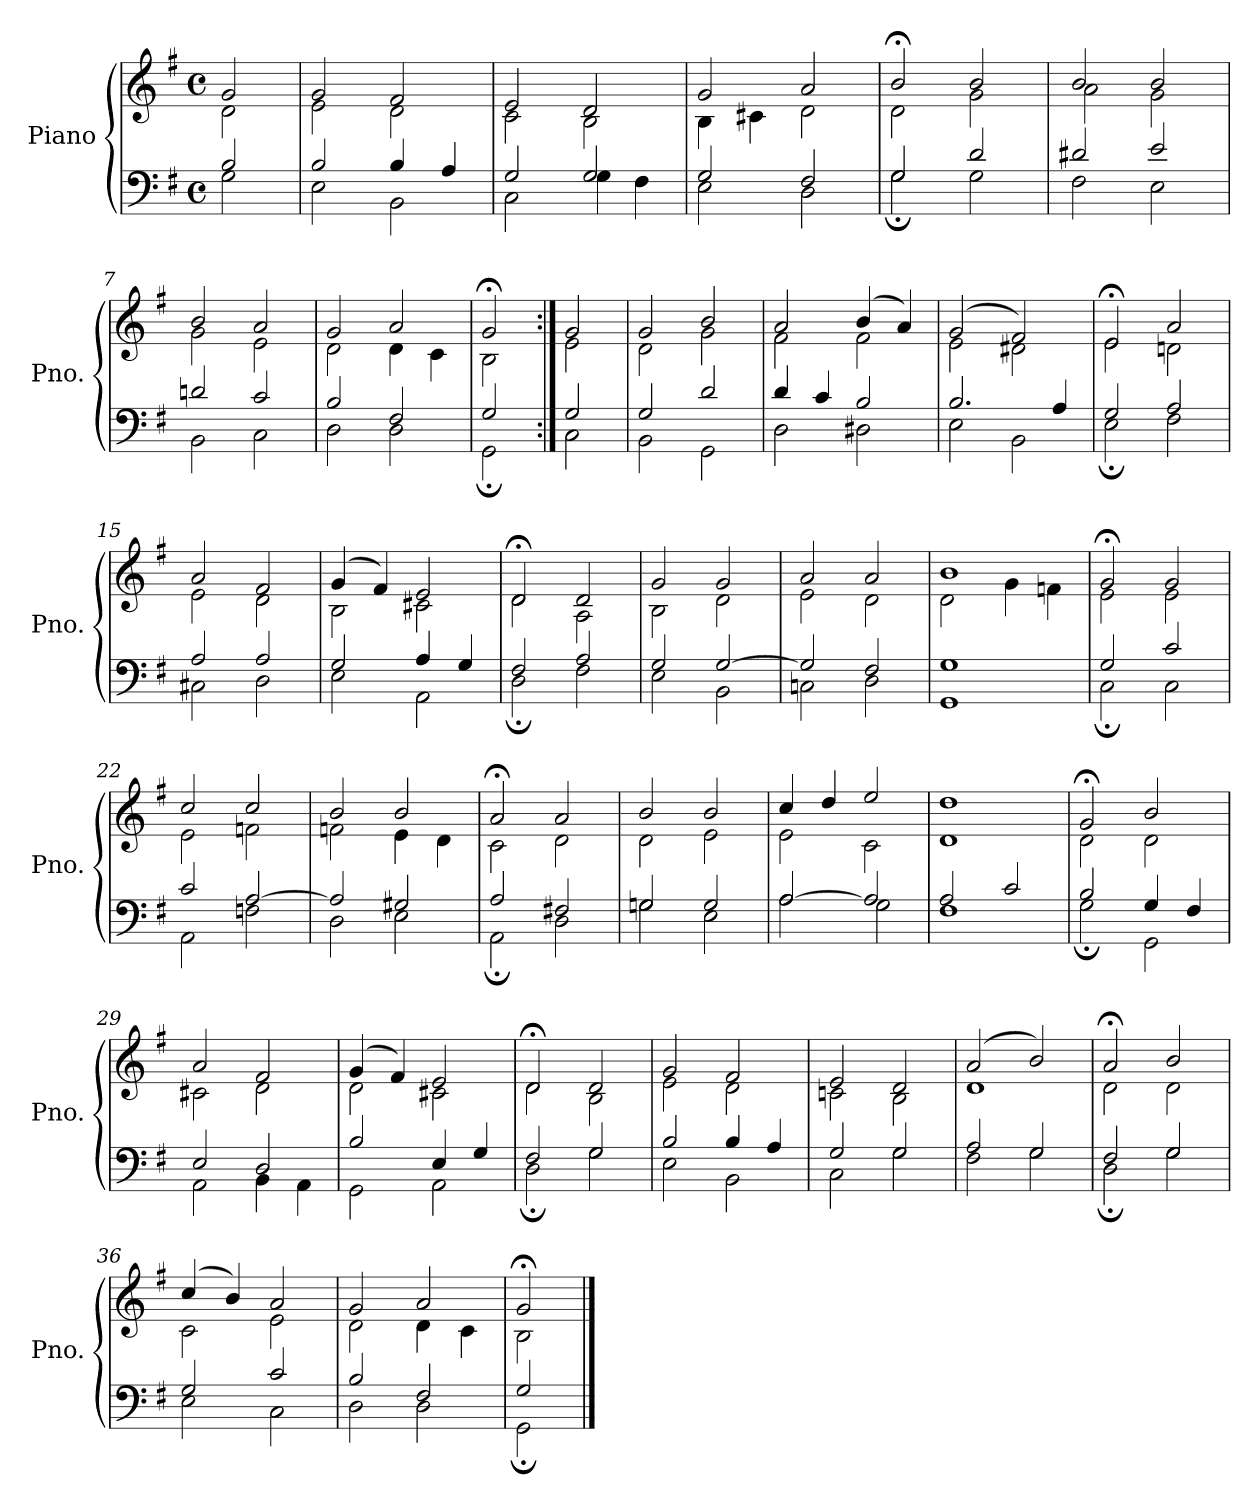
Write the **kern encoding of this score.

**kern	**kern
*part1	*part1
*staff2	*staff1
*I"Piano	*
*I'Pno.	*
*clefF4	*clefG2
*k[f#]	*k[f#]
*M4/4	*M4/4
*met(c)	*met(c)
=1	=1
*^	*^
2B/	2G\	2g/	2d\
=2	=2	=2	=2
2B/	2E\	2g/	2e\
4B/	2BB\	2f#/	2d\
4A/	.	.	.
=3	=3	=3	=3
2G/	2C\	2e/	2c\
2G/	4G\	2d/	2B\
.	4F#\	.	.
=4	=4	=4	=4
2G/	2E\	2g/	4B\
.	.	.	4c#X\
2F#/	2D\	2a/	2d\
=5	=5	=5	=5
2G/	2G;\	2b;</	2d\
2d/	2G\	2b/	2g\
=6	=6	=6	=6
2d#X/	2F#\	2b/	2a\
2e/	2E\	2b/	2g\
=7	=7	=7	=7
2dn/	2BB\	2b/	2g\
2c/	2C\	2a/	2e\
=8	=8	=8	=8
2B/	2D\	2g/	2d\
2F#/	2D\	2a/	4d\
.	.	.	4c\
!!LO:LB:g=z	!!
=9	=9	=9	=9
2G/	2GG;\	2g;</	2B\
=10:|!	=10:|!	=10:|!	=10:|!
2G/	2C\	2g/	2e\
=11	=11	=11	=11
2G/	2BB\	2g/	2d\
2d/	2GG\	2b/	2g\
=12	=12	=12	=12
4d/	2D\	2a/	2f#\
4c/	.	.	.
2B/	2D#X\	(4b/	2f#\
.	.	4a/)	.
=13	=13	=13	=13
2.B/	2E\	(2g/	2e\
.	2BB\	2f#/)	2d#X\
4A/	.	.	.
=14	=14	=14	=14
2G/	2E;\	2e;</	2e\
2A/	2F#\	2a/	2dn\
=15	=15	=15	=15
2A/	2C#X\	2a/	2e\
2A/	2D\	2f#/	2d\
=16	=16	=16	=16
2G/	2E\	(4g/	2B\
.	.	4f#/)	.
4A/	2AA\	2e/	2c#X\
4G/	.	.	.
!!LO:LB:g=z	!!
=17	=17	=17	=17
2F#/	2D;\	2d;</	2d\
2A/	2F#\	2d/	2A\
=18	=18	=18	=18
2G/	2E\	2g/	2B\
[2G/	2BB\	2g/	2d\
=19	=19	=19	=19
2G/]	2Cn\	2a/	2e\
2F#/	2D\	2a/	2d\
=20	=20	=20	=20
1G	1GG	1b	2d\
.	.	.	4g\
.	.	.	4fn\
=21	=21	=21	=21
2G/	2C;\	2g;</	2e\
2c/	2C\	2g/	2e\
=22	=22	=22	=22
2c/	2AA\	2cc/	2e\
[2A/	2Fn\	2cc/	2fn\
=23	=23	=23	=23
2A/]	2D\	2b/	2fn\
2G#X/	2E\	2b/	4e\
.	.	.	4d\
=24	=24	=24	=24
2A/	2AA;\	2a;</	2c\
2F#X/	2D\	2a/	2d\
!!LO:LB:g=z	!!
=25	=25	=25	=25
2Gn/	2G\	2b/	2d\
2G/	2E\	2b/	2e\
=26	=26	=26	=26
[2A/	2A\	4cc/	2e\
.	.	4dd/	.
2A/]	2G\	2ee/	2c\
=27	=27	=27	=27
2A/	1F#	1dd	1d
2c/	.	.	.
=28	=28	=28	=28
2B/	2G;\	2g;</	2d\
4G/	2GG\	2b/	2d\
4F#/	.	.	.
=29	=29	=29	=29
2E/	2AA\	2a/	2c#X\
2D/	4BB\	2f#/	2d\
.	4AA\	.	.
=30	=30	=30	=30
2B/	2GG\	(4g/	2d\
.	.	4f#/)	.
4E/	2AA\	2e/	2c#X\
4G/	.	.	.
=31	=31	=31	=31
2F#/	2D;\	2d;</	2d\
2G/	2G\	2d/	2B\
=32	=32	=32	=32
2B/	2E\	2g/	2e\
4B/	2BB\	2f#/	2d\
4A/	.	.	.
!!LO:LB:g=z	!!
=33	=33	=33	=33
2G/	2C\	2e/	2cn\
2G/	2G\	2d/	2B\
=34	=34	=34	=34
2A/	2F#\	(2a/	1d
2G/	2G\	2b/)	.
=35	=35	=35	=35
2F#/	2D;\	2a;</	2d\
2G/	2G\	2b/	2d\
=36	=36	=36	=36
2G/	2E\	(4cc/	2c\
.	.	4b/)	.
2c/	2C\	2a/	2e\
=37	=37	=37	=37
2B/	2D\	2g/	2d\
2F#/	2D\	2a/	4d\
.	.	.	4c\
=38	=38	=38	=38
2G/	2GG;\	2g;</	2B\
*v	*v	*	*
*	*v	*v
==	==
*-	*-
